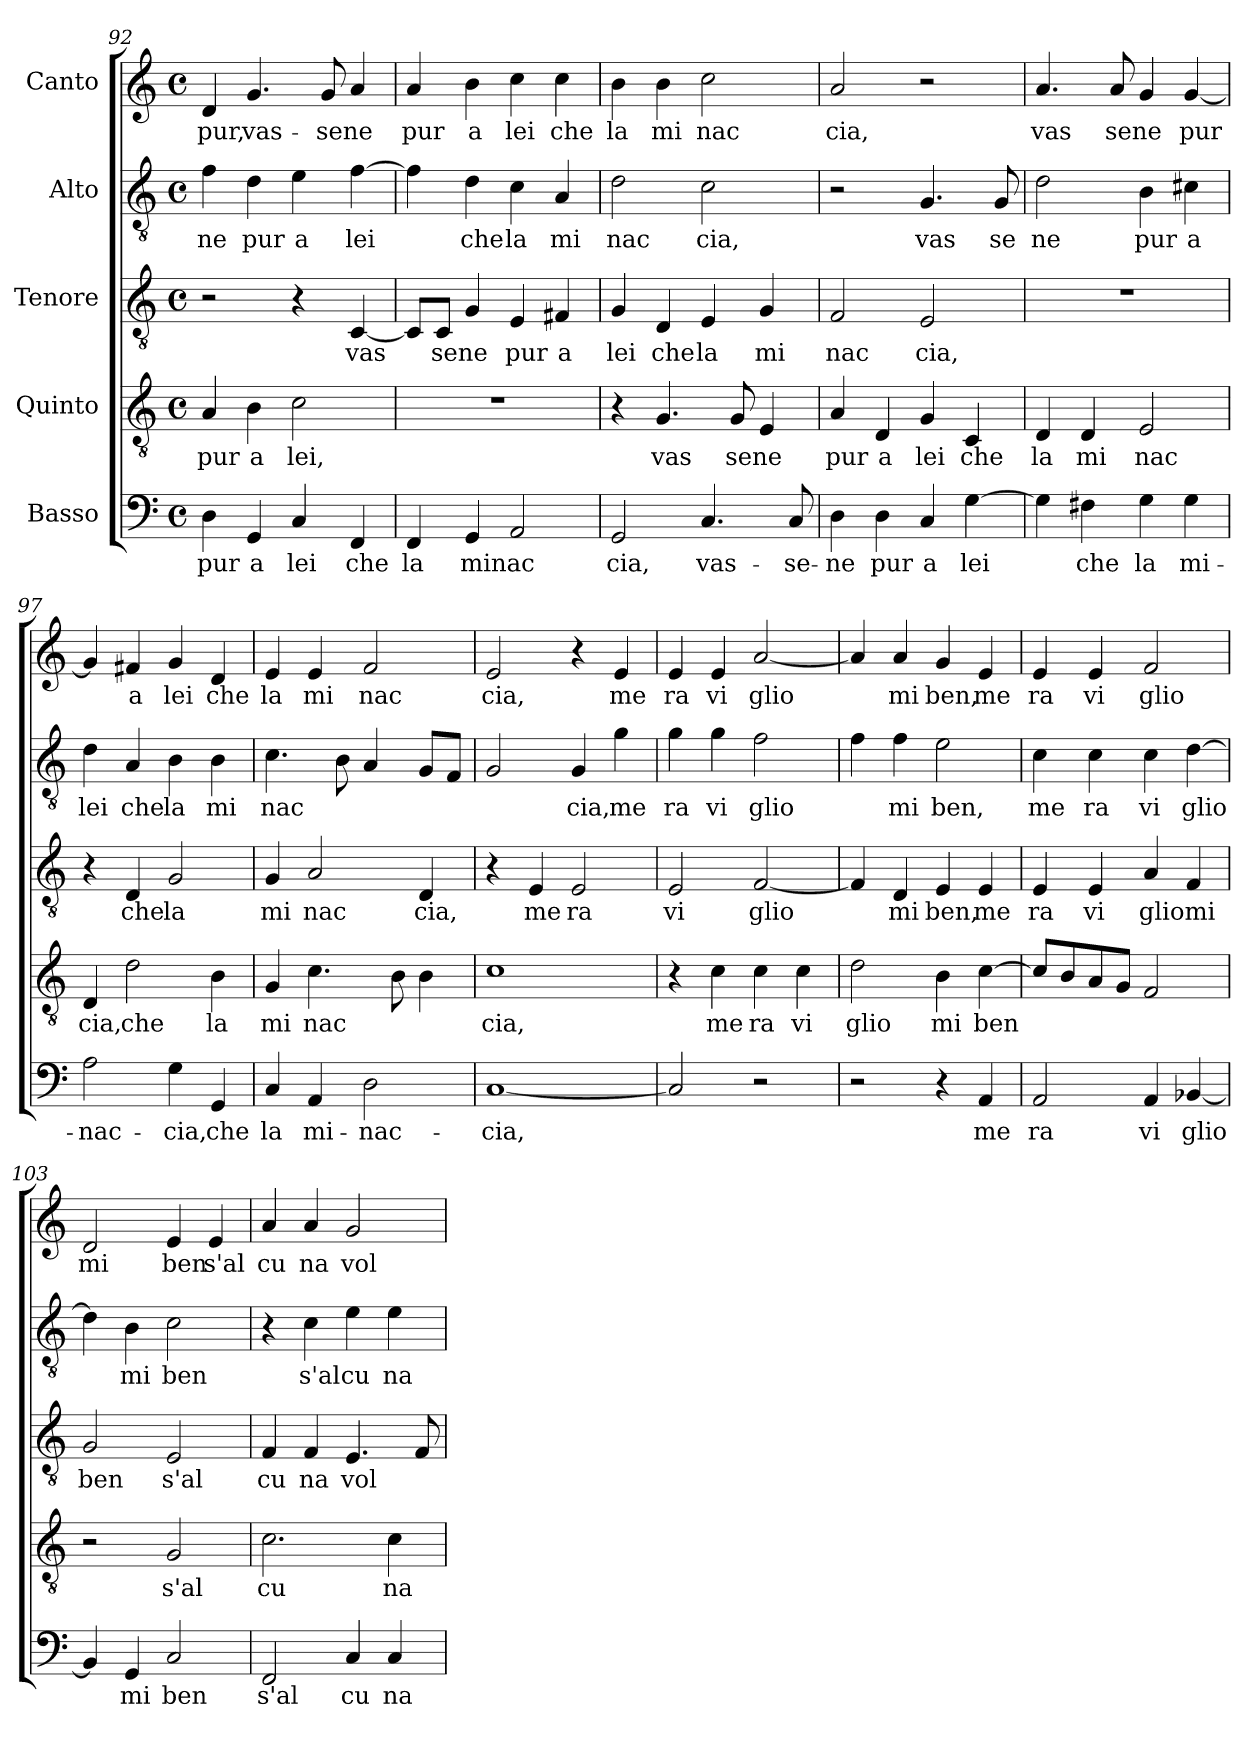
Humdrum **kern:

**kern	**text	**kern	**text	**kern	**text	**kern	**text	**kern	**text
*part5	*part5	*part4	*part4	*part3	*part3	*part2	*part2	*part1	*part1
*staff5	*staff5	*staff4	*staff4	*staff3	*staff3	*staff2	*staff2	*staff1	*staff1
*I"Basso	*	*I"Quinto	*	*I"Tenore	*	*I"Alto	*	*I"Canto	*
*clefF4	*	*clefGv2	*	*clefGv2	*	*clefGv2	*	*clefG2	*
*	*	*k[]	*	*	*	*	*	*k[]	*
*	*	*C:	*	*	*	*	*	*C:	*
*M4/4	*	*M4/4	*	*M4/4	*	*M4/4	*	*M4/4	*
*met(c)	*	*met(c)	*	*met(c)	*	*met(c)	*	*met(c)	*
=92	=92	=92	=92	=92	=92	=92	=92	=92	=92
!	!LO:LY:b:cj	!	!LO:LY:b:cj	!	!	!	!LO:LY:b:cj	!	!LO:LY:b:cj
4D\	pur	4A/	pur	2r	.	4f\	ne	4d/	pur,
!	!LO:LY:b:cj	!	!LO:LY:b:cj	!	!	!	!LO:LY:b:cj	!	!LO:LY:b:cj
4GG/	a	4B\	a	.	.	4d\	pur	4.g/	vas-
!	!LO:LY:b:cj	!	!LO:LY:b:cj	!	!	!	!LO:LY:b:cj	!	!
4C/	lei	2c\	lei,	4r	.	4e\	a	.	.
!	!	!	!	!	!	!	!	!	!LO:LY:b
.	.	.	.	.	.	.	.	8g/	-sene
!	!LO:LY:b:cj	!	!	!	!LO:LY:b	!	!LO:LY:b	!	!
4FF/	che	.	.	[<4C/	vas	[>4f\	lei	4a/	.
=93	=93	=93	=93	=93	=93	=93	=93	=93	=93
!	!LO:LY:b:cj	!	!	!	!	!	!	!	!LO:LY:b:cj
4FF/	la	1r	.	8C/L]	.	4f\]	.	4a/	pur
!	!	!	!	!	!LO:LY:b	!	!	!	!
.	.	.	.	8C/J	sene	.	.	.	.
!	!LO:LY:b	!	!	!	!	!	!LO:LY:b:cj	!	!LO:LY:b:cj
4GG/	minac	.	.	4G/	.	4d\	che	4b\	a
!	!	!	!	!	!LO:LY:b:cj	!	!LO:LY:b:cj	!	!LO:LY:b:cj
2AA/	.	.	.	4E/	pur	4c\	la	4cc\	lei
!	!	!	!	!	!LO:LY:b:cj	!	!LO:LY:b:cj	!	!LO:LY:b:cj
.	.	.	.	4F#X/	a	4A/	mi	4cc\	che
!!LO:LB:g=z
=94	=94	=94	=94	=94	=94	=94	=94	=94	=94
!	!LO:LY:b:cj	!	!	!	!LO:LY:b:cj	!	!LO:LY:b:cj	!	!LO:LY:b:cj
2GG/	cia,	4r	.	4G/	lei	2d\	nac	4b\	la
!	!	!	!LO:LY:b:cj	!	!LO:LY:b:cj	!	!	!	!LO:LY:b:cj
.	.	4.G/	vas	4D/	che	.	.	4b\	mi
!	!LO:LY:b:cj	!	!	!	!LO:LY:b:cj	!	!LO:LY:b:cj	!	!LO:LY:b:cj
4.C/	vas-	.	.	4E/	la	2c\	cia,	2cc\	nac
!	!	!	!LO:LY:b	!	!	!	!	!	!
.	.	8G/	sene	.	.	.	.	.	.
!	!	!	!	!	!LO:LY:b:cj	!	!	!	!
.	.	4E/	.	4G/	mi	.	.	.	.
!	!LO:LY:b:cj	!	!	!	!	!	!	!	!
8C/	-se-	.	.	.	.	.	.	.	.
=95	=95	=95	=95	=95	=95	=95	=95	=95	=95
!	!LO:LY:b:cj	!	!LO:LY:b:cj	!	!LO:LY:b:cj	!	!	!	!LO:LY:b:cj
4D\	-ne	4A/	pur	2F/	nac	2r	.	2a/	cia,
!	!LO:LY:b:cj	!	!LO:LY:b:cj	!	!	!	!	!	!
4D\	pur	4D/	a	.	.	.	.	.	.
!	!LO:LY:b:cj	!	!LO:LY:b:cj	!	!LO:LY:b:cj	!	!LO:LY:b:cj	!	!
4C/	a	4G/	lei	2E/	cia,	4.G/	vas	2r	.
!	!LO:LY:b	!	!LO:LY:b:cj	!	!	!	!	!	!
[>4G\	lei	4C/	che	.	.	.	.	.	.
!	!	!	!	!	!	!	!LO:LY:b:cj	!	!
.	.	.	.	.	.	8G/	se	.	.
=96	=96	=96	=96	=96	=96	=96	=96	=96	=96
!	!	!	!LO:LY:b:cj	!	!	!	!LO:LY:b:cj	!	!LO:LY:b:cj
4G\]	.	4D/	la	1r	.	2d\	ne	4.a/	vas
!	!LO:LY:b:cj	!	!LO:LY:b:cj	!	!	!	!	!	!
4F#X\	che	4D/	mi	.	.	.	.	.	.
!	!	!	!	!	!	!	!	!	!LO:LY:b
.	.	.	.	.	.	.	.	8a/	sene
!	!LO:LY:b:cj	!	!LO:LY:b:cj	!	!	!	!LO:LY:b:cj	!	!
4G\	la	2E/	nac	.	.	4B\	pur	4g/	.
!	!LO:LY:b:cj	!	!	!	!	!	!LO:LY:b:cj	!	!LO:LY:b
4G\	mi-	.	.	.	.	4c#X\	a	[<4g/	pur
=97	=97	=97	=97	=97	=97	=97	=97	=97	=97
!	!LO:LY:b:cj	!	!LO:LY:b:cj	!	!	!	!LO:LY:b:cj	!	!
2A\	-nac-	4D/	cia,	4r	.	4d\	lei	4g/]	.
!	!	!	!LO:LY:b:cj	!	!LO:LY:b:cj	!	!LO:LY:b:cj	!	!LO:LY:b:cj
.	.	2d\	che	4D/	che	4A/	che	4f#/	a
!	!LO:LY:b:cj	!	!	!	!LO:LY:b:cj	!	!LO:LY:b:cj	!	!LO:LY:b:cj
4G\	-cia,	.	.	2G/	la	4B\	la	4g/	lei
!	!LO:LY:b:cj	!	!LO:LY:b:cj	!	!	!	!LO:LY:b:cj	!	!LO:LY:b:cj
4GG/	che	4B\	la	.	.	4B\	mi	4d/	che
=98	=98	=98	=98	=98	=98	=98	=98	=98	=98
!	!LO:LY:b:cj	!	!LO:LY:b:cj	!	!LO:LY:b:cj	!	!LO:LY:b	!	!LO:LY:b:cj
4C/	la	4G/	mi	4G/	mi	4.c\	nac	4e/	la
!	!LO:LY:b:cj	!	!LO:LY:b	!	!LO:LY:b:cj	!	!	!	!LO:LY:b:cj
4AA/	mi-	4.c\	nac	2A/	nac	.	.	4e/	mi
.	.	.	.	.	.	8B\	.	.	.
!	!LO:LY:b:cj	!	!	!	!	!	!	!	!LO:LY:b:cj
2D\	-nac-	.	.	.	.	4A/	.	2f/	nac
.	.	8B\	.	.	.	.	.	.	.
!	!	!	!	!	!LO:LY:b:cj	!	!	!	!
.	.	4B\	.	4D/	cia,	8G/L	.	.	.
.	.	.	.	.	.	8F/J	.	.	.
=99	=99	=99	=99	=99	=99	=99	=99	=99	=99
!	!LO:LY:b:cj	!	!LO:LY:b:cj	!	!	!	!	!	!LO:LY:b:cj
[<1C	-cia,	1c	cia,	4r	.	2G/	.	2e/	cia,
!	!	!	!	!	!LO:LY:b:cj	!	!	!	!
.	.	.	.	4E/	me	.	.	.	.
!	!	!	!	!	!LO:LY:b:cj	!	!LO:LY:b:cj	!	!
.	.	.	.	2E/	ra	4G/	cia,	4r	.
!	!	!	!	!	!	!	!LO:LY:b:cj	!	!LO:LY:b:cj
.	.	.	.	.	.	4g\	me	4e/	me
=100	=100	=100	=100	=100	=100	=100	=100	=100	=100
!	!	!	!	!	!LO:LY:b:cj	!	!LO:LY:b:cj	!	!LO:LY:b:cj
2C/]	.	4r	.	2E/	vi	4g\	ra	4e/	ra
!	!	!	!LO:LY:b:cj	!	!	!	!LO:LY:b:cj	!	!LO:LY:b:cj
.	.	4c\	me	.	.	4g\	vi	4e/	vi
!	!	!	!LO:LY:b:cj	!	!LO:LY:b	!	!LO:LY:b	!	!LO:LY:b
2r	.	4c\	ra	[>2F/	glio	2f\	glio	[>2a/	glio
!	!	!	!LO:LY:b:cj	!	!	!	!	!	!
.	.	4c\	vi	.	.	.	.	.	.
!!LO:LB:g=z
=101	=101	=101	=101	=101	=101	=101	=101	=101	=101
!	!	!	!LO:LY:b:cj	!	!	!	!	!	!
2r	.	2d\	glio	4F/]	.	4f\	.	4a/]	.
!	!	!	!	!	!LO:LY:b:cj	!	!LO:LY:b:cj	!	!LO:LY:b:cj
.	.	.	.	4D/	mi	4f\	mi	4a/	mi
!	!	!	!LO:LY:b:cj	!	!LO:LY:b:cj	!	!LO:LY:b:cj	!	!LO:LY:b:cj
4r	.	4B\	mi	4E/	ben,	2e\	ben,	4g/	ben,
!	!LO:LY:b:cj	!	!LO:LY:b	!	!LO:LY:b:cj	!	!	!	!LO:LY:b:cj
4AA/	me	[>4c\	ben	4E/	me	.	.	4e/	me
=102	=102	=102	=102	=102	=102	=102	=102	=102	=102
!	!LO:LY:b:cj	!	!	!	!LO:LY:b:cj	!	!LO:LY:b:cj	!	!LO:LY:b:cj
2AA/	ra	8c/L]	.	4E/	ra	4c\	me	4e/	ra
.	.	8B/	.	.	.	.	.	.	.
!	!	!	!	!	!LO:LY:b:cj	!	!LO:LY:b:cj	!	!LO:LY:b:cj
.	.	8A/	.	4E/	vi	4c\	ra	4e/	vi
.	.	8G/J	.	.	.	.	.	.	.
!	!LO:LY:b:cj	!	!	!	!LO:LY:b:cj	!	!LO:LY:b:cj	!	!LO:LY:b:cj
4AA/	vi	2F/	.	4A/	gliomi	4c\	vi	2f/	glio
!	!LO:LY:b	!	!	!	!	!	!LO:LY:b	!	!
[<4BB-X/	glio	.	.	4F/	.	[>4d\	glio	.	.
=103	=103	=103	=103	=103	=103	=103	=103	=103	=103
!	!	!	!	!	!LO:LY:b:cj	!	!	!	!LO:LY:b:cj
4BB-/]	.	2r	.	2G/	ben	4d\]	.	2d/	mi
!	!LO:LY:b:cj	!	!	!	!	!	!LO:LY:b:cj	!	!
4GG/	mi	.	.	.	.	4B\	mi	.	.
!	!LO:LY:b:cj	!	!LO:LY:b:cj	!	!LO:LY:b:cj	!	!LO:LY:b:cj	!	!LO:LY:b:cj
2C/	ben	2G/	s'al	2E/	s'al	2c\	ben	4e/	ben
!	!	!	!	!	!	!	!	!	!LO:LY:b:cj
.	.	.	.	.	.	.	.	4e/	s'al
=104	=104	=104	=104	=104	=104	=104	=104	=104	=104
!	!LO:LY:b:cj	!	!LO:LY:b:cj	!	!LO:LY:b:cj	!	!	!	!LO:LY:b:cj
2FF/	s'al	2.c\	cu	4F/	cu	4r	.	4a/	cu
!	!	!	!	!	!LO:LY:b:cj	!	!LO:LY:b:cj	!	!LO:LY:b:cj
.	.	.	.	4F/	na	4c\	s'al	4a/	na
!	!LO:LY:b:cj	!	!	!	!LO:LY:b	!	!LO:LY:b:cj	!	!LO:LY:b:cj
4C/	cu	.	.	4.E/	vol	4e\	cu	2g/	vol
!	!LO:LY:b:cj	!	!LO:LY:b:cj	!	!	!	!LO:LY:b:cj	!	!
4C/	na	4c\	na	.	.	4e\	na	.	.
.	.	.	.	8F/	.	.	.	.	.
=	=	=	=	=	=	=	=	=	=
*-	*-	*-	*-	*-	*-	*-	*-	*-	*-
